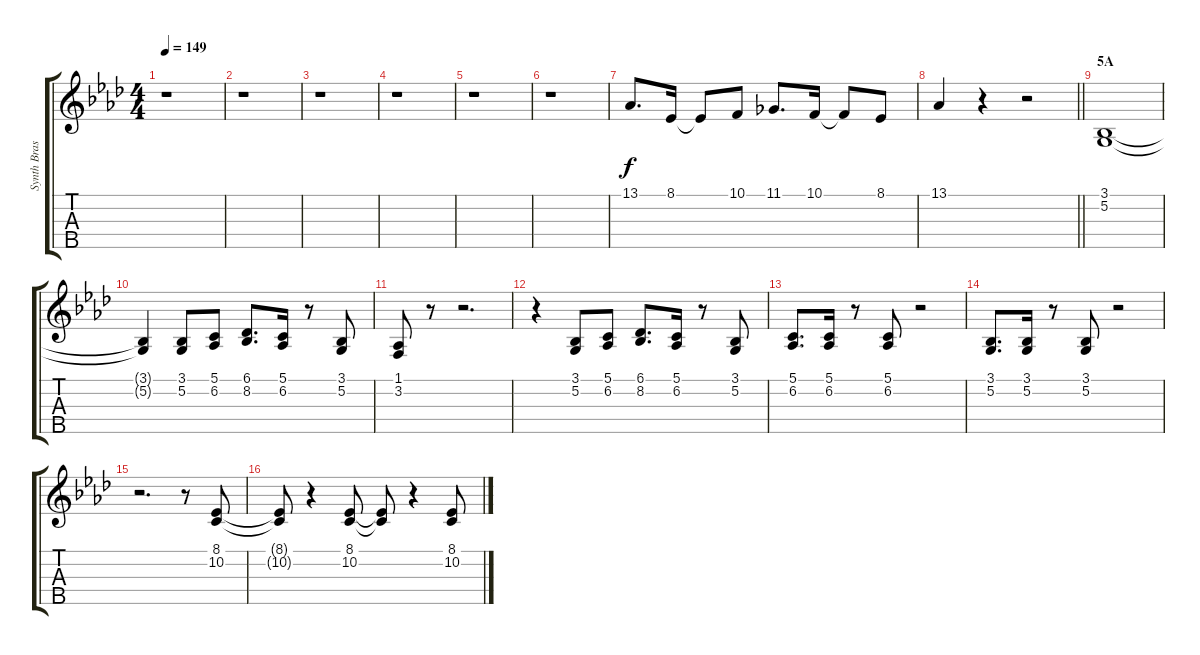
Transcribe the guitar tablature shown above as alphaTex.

\track ("Synth Brass II" "Synth Bras") {instrument brasssection}
\staff {score tabs}
\tuning (G3 D3 A2 E2 B1) {hide}
\ts (4 4)
\tempo 149
\clef g2
\ks ab
r.1{dy f} |
r.1 |
r.1 |
r.1 |
r.1 |
r.1 |
13.1.8{d} 8.1.16 8.1{t}.8 10.1.8 11.1.8{d} 10.1.16 10.1{t}.8 8.1.8 |
\barLineRight lightlight
13.1.4 r.4 r.2 |
\section ("" "5A")
(3.1 5.2).1 |
(3.1{t} 5.2{t}).4 (3.1 5.2).8 (5.1 6.2).8 (6.1 8.2).8{d} (5.1 6.2).16 r.8 (3.1 5.2).8 |
(1.1 3.2).8 r.8 r.2{d} |
r.4 (3.1 5.2).8 (5.1 6.2).8 (6.1 8.2).8{d} (5.1 6.2).16 r.8 (3.1 5.2).8 |
(5.1 6.2).8{d} (5.1 6.2).16 r.8 (5.1 6.2).8 r.2 |
(3.1 5.2).8{d} (3.1 5.2).16 r.8 (3.1 5.2).8 r.2 |
r.2{d} r.8 (8.1 10.2).8 |
(8.1{t} 10.2{t}).8 r.4 (8.1 10.2).8 (8.1{t} 10.2{t}).8 r.4 (8.1 10.2).8
